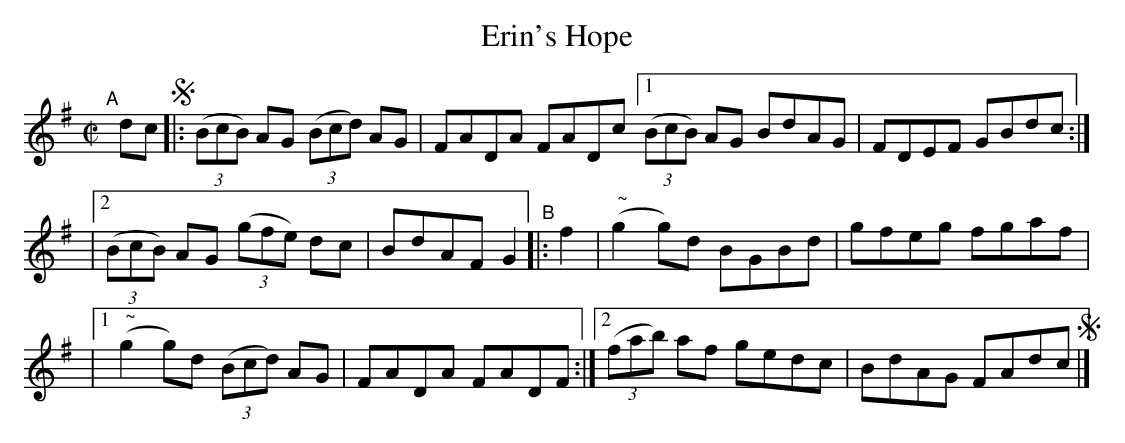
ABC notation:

X:1
T: Erin's Hope
M: C|
L: 1/8
K: G
"^A"[|]\
dc !segno!\
|: (3(BcB) AG (3(Bcd) AG | FADA FADc \
[1 (3(BcB) AG BdAG | FDEF GBdc :|
|[2 (3(BcB) AG (3(gfe) dc | BdAF G2 "^B"|: f2 \
| ("^ ~"Ng2g)d BGBd | gfeg fgaf |
|[1 ("^ ~"Ng2g)d (3(Bcd) AG | FADA FADF :|\
[2 (3(fab) af gedc | BdAG FAdc !segno!|]
